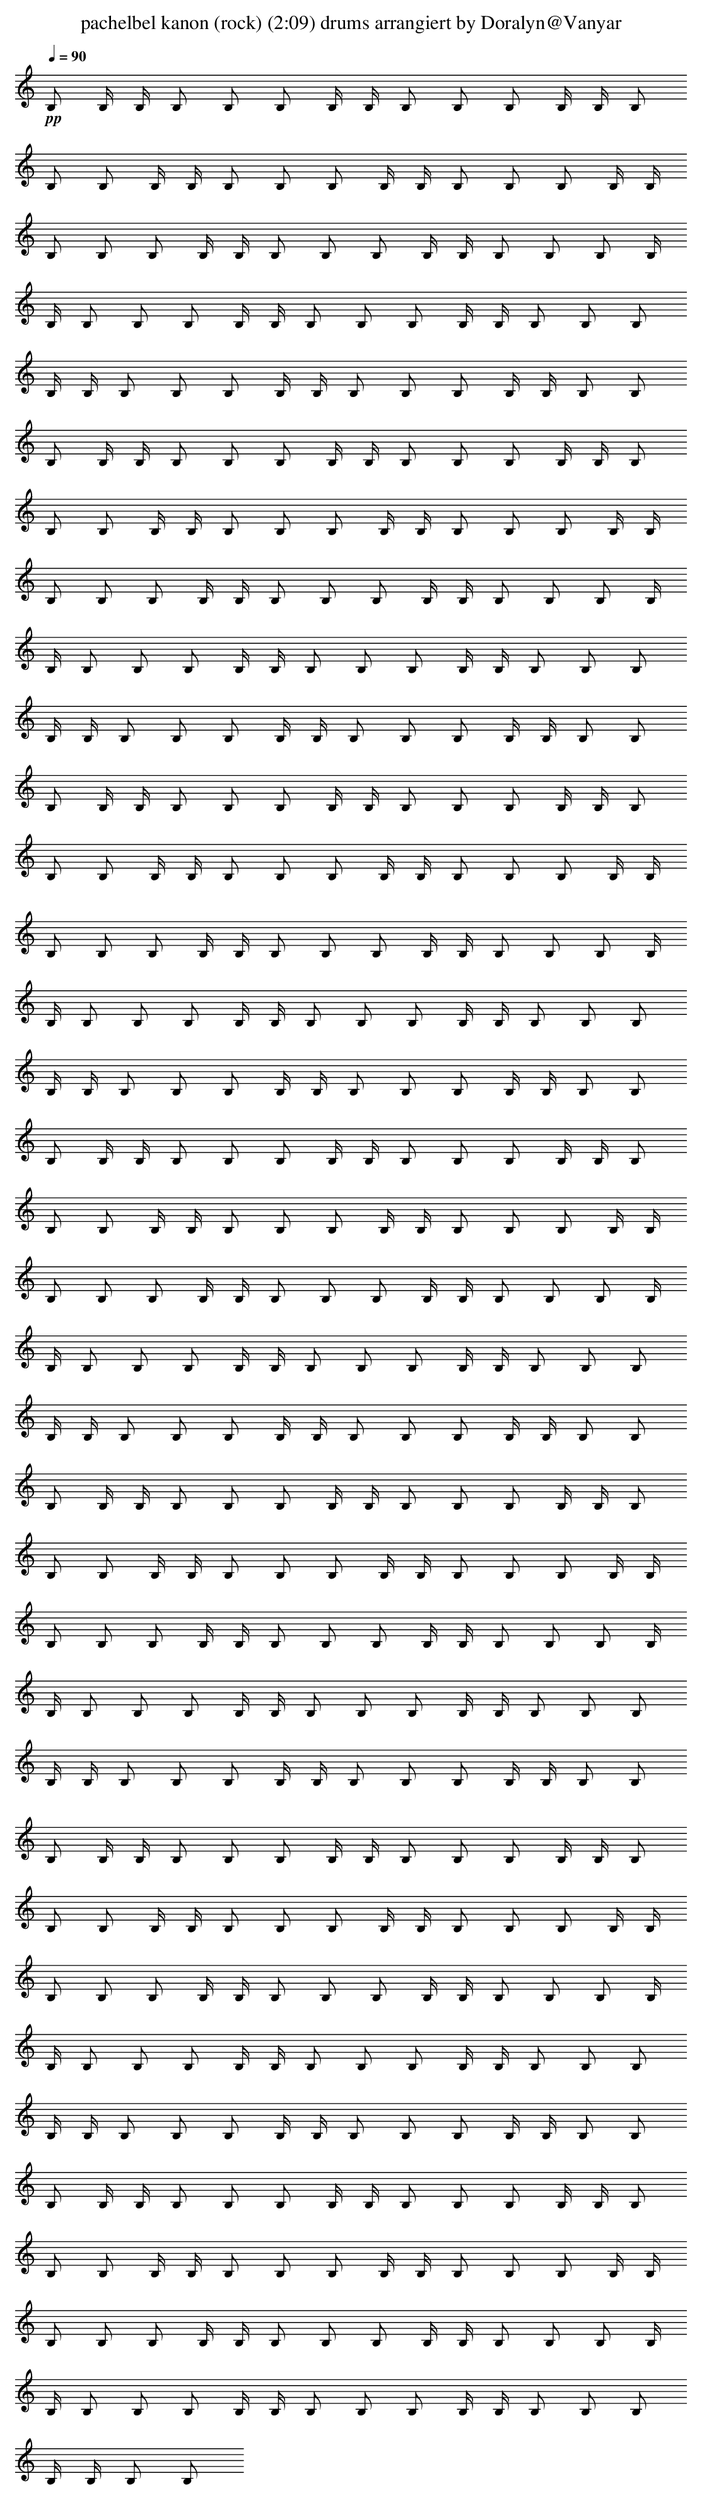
X:1
T: pachelbel kanon (rock) (2:09) drums arrangiert by Doralyn@Vanyar
L: 1/4
Q: 90
K: C
+pp+
B,/2 B,/4 B,/4 B,/2 B,/2 B,/2 B,/4 B,/4 B,/2 B,/2 B,/2 B,/4 B,/4 B,/2
B,/2 B,/2 B,/4 B,/4 B,/2 B,/2 B,/2 B,/4 B,/4 B,/2 B,/2 B,/2 B,/4 B,/4
B,/2 B,/2 B,/2 B,/4 B,/4 B,/2 B,/2 B,/2 B,/4 B,/4 B,/2 B,/2 B,/2 B,/4
B,/4 B,/2 B,/2 B,/2 B,/4 B,/4 B,/2 B,/2 B,/2 B,/4 B,/4 B,/2 B,/2 B,/2
B,/4 B,/4 B,/2 B,/2 B,/2 B,/4 B,/4 B,/2 B,/2 B,/2 B,/4 B,/4 B,/2 B,/2
B,/2 B,/4 B,/4 B,/2 B,/2 B,/2 B,/4 B,/4 B,/2 B,/2 B,/2 B,/4 B,/4 B,/2
B,/2 B,/2 B,/4 B,/4 B,/2 B,/2 B,/2 B,/4 B,/4 B,/2 B,/2 B,/2 B,/4 B,/4
B,/2 B,/2 B,/2 B,/4 B,/4 B,/2 B,/2 B,/2 B,/4 B,/4 B,/2 B,/2 B,/2 B,/4
B,/4 B,/2 B,/2 B,/2 B,/4 B,/4 B,/2 B,/2 B,/2 B,/4 B,/4 B,/2 B,/2 B,/2
B,/4 B,/4 B,/2 B,/2 B,/2 B,/4 B,/4 B,/2 B,/2 B,/2 B,/4 B,/4 B,/2 B,/2
B,/2 B,/4 B,/4 B,/2 B,/2 B,/2 B,/4 B,/4 B,/2 B,/2 B,/2 B,/4 B,/4 B,/2
B,/2 B,/2 B,/4 B,/4 B,/2 B,/2 B,/2 B,/4 B,/4 B,/2 B,/2 B,/2 B,/4 B,/4
B,/2 B,/2 B,/2 B,/4 B,/4 B,/2 B,/2 B,/2 B,/4 B,/4 B,/2 B,/2 B,/2 B,/4
B,/4 B,/2 B,/2 B,/2 B,/4 B,/4 B,/2 B,/2 B,/2 B,/4 B,/4 B,/2 B,/2 B,/2
B,/4 B,/4 B,/2 B,/2 B,/2 B,/4 B,/4 B,/2 B,/2 B,/2 B,/4 B,/4 B,/2 B,/2
B,/2 B,/4 B,/4 B,/2 B,/2 B,/2 B,/4 B,/4 B,/2 B,/2 B,/2 B,/4 B,/4 B,/2
B,/2 B,/2 B,/4 B,/4 B,/2 B,/2 B,/2 B,/4 B,/4 B,/2 B,/2 B,/2 B,/4 B,/4
B,/2 B,/2 B,/2 B,/4 B,/4 B,/2 B,/2 B,/2 B,/4 B,/4 B,/2 B,/2 B,/2 B,/4
B,/4 B,/2 B,/2 B,/2 B,/4 B,/4 B,/2 B,/2 B,/2 B,/4 B,/4 B,/2 B,/2 B,/2
B,/4 B,/4 B,/2 B,/2 B,/2 B,/4 B,/4 B,/2 B,/2 B,/2 B,/4 B,/4 B,/2 B,/2
B,/2 B,/4 B,/4 B,/2 B,/2 B,/2 B,/4 B,/4 B,/2 B,/2 B,/2 B,/4 B,/4 B,/2
B,/2 B,/2 B,/4 B,/4 B,/2 B,/2 B,/2 B,/4 B,/4 B,/2 B,/2 B,/2 B,/4 B,/4
B,/2 B,/2 B,/2 B,/4 B,/4 B,/2 B,/2 B,/2 B,/4 B,/4 B,/2 B,/2 B,/2 B,/4
B,/4 B,/2 B,/2 B,/2 B,/4 B,/4 B,/2 B,/2 B,/2 B,/4 B,/4 B,/2 B,/2 B,/2
B,/4 B,/4 B,/2 B,/2 B,/2 B,/4 B,/4 B,/2 B,/2 B,/2 B,/4 B,/4 B,/2 B,/2
B,/2 B,/4 B,/4 B,/2 B,/2 B,/2 B,/4 B,/4 B,/2 B,/2 B,/2 B,/4 B,/4 B,/2
B,/2 B,/2 B,/4 B,/4 B,/2 B,/2 B,/2 B,/4 B,/4 B,/2 B,/2 B,/2 B,/4 B,/4
B,/2 B,/2 B,/2 B,/4 B,/4 B,/2 B,/2 B,/2 B,/4 B,/4 B,/2 B,/2 B,/2 B,/4
B,/4 B,/2 B,/2 B,/2 B,/4 B,/4 B,/2 B,/2 B,/2 B,/4 B,/4 B,/2 B,/2 B,/2
B,/4 B,/4 B,/2 B,/2 B,/2 B,/4 B,/4 B,/2 B,/2 B,/2 B,/4 B,/4 B,/2 B,/2
B,/2 B,/4 B,/4 B,/2 B,/2 B,/2 B,/4 B,/4 B,/2 B,/2 B,/2 B,/4 B,/4 B,/2
B,/2 B,/2 B,/4 B,/4 B,/2 B,/2 B,/2 B,/4 B,/4 B,/2 B,/2 B,/2 B,/4 B,/4
B,/2 B,/2 B,/2 B,/4 B,/4 B,/2 B,/2 B,/2 B,/4 B,/4 B,/2 B,/2 B,/2 B,/4
B,/4 B,/2 B,/2 B,/2 B,/4 B,/4 B,/2 B,/2 B,/2 B,/4 B,/4 B,/2 B,/2 B,/2
B,/4 B,/4 B,/2 B,/2
